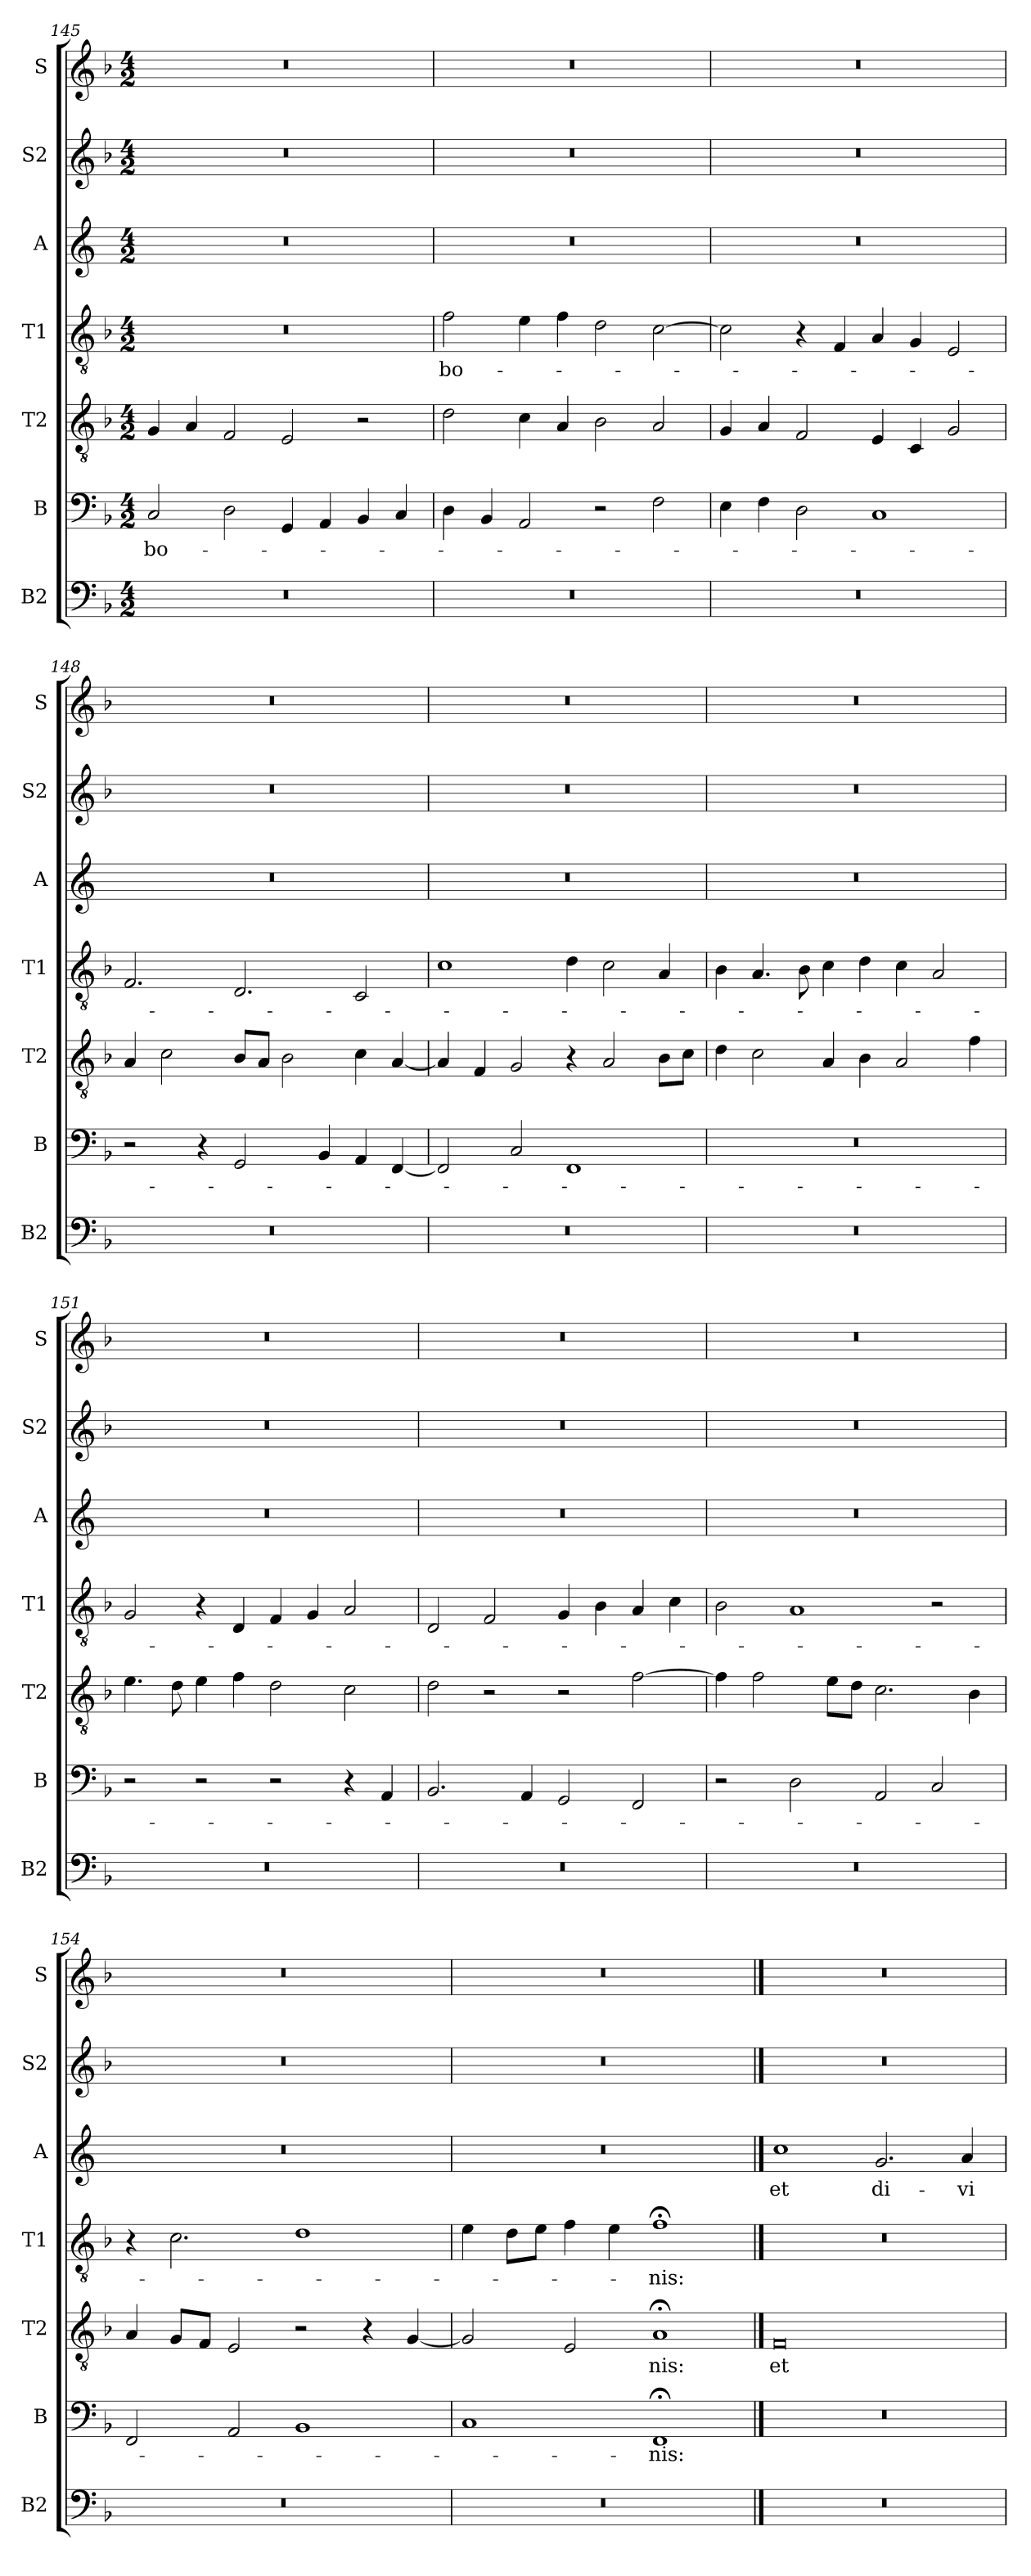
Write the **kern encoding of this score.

**kern	**kern	**text	**kern	**text	**kern	**text	**kern	**text	**kern	**kern
*part7	*part6	*part6	*part5	*part5	*part4	*part4	*part3	*part3	*part2	*part1
*staff7	*staff6	*staff6	*staff5	*staff5	*staff4	*staff4	*staff3	*staff3	*staff2	*staff1
*I"B2	*I"B	*	*I"T2	*	*I"T1	*	*I"A	*	*I"S2	*I"S
*I'B2	*I'B	*	*I'T2	*	*I'T1	*	*I'A	*	*I'S2	*I'S
*clefF4	*clefF4	*	*clefGv2	*	*clefGv2	*	*clefG2	*	*clefG2	*clefG2
*	*	*	*	*	*	*	*ITrd4c7	*	*	*
*k[b-]	*k[b-]	*	*k[b-]	*	*k[b-]	*	*k[b-]	*	*k[b-]	*k[b-]
*M4/2	*M4/2	*	*M4/2	*	*M4/2	*	*M4/2	*	*M4/2	*M4/2
=145	=145	=145	=145	=145	=145	=145	=145	=145	=145	=145
0r	2C/	bo-	4G/	.	0r	.	0r	.	0r	0r
.	.	.	4A/	.	.	.	.	.	.	.
.	2D\	.	2F/	.	.	.	.	.	.	.
.	4GG/	.	2E/	.	.	.	.	.	.	.
.	4AA/	.	.	.	.	.	.	.	.	.
.	4BB-/	.	2r	.	.	.	.	.	.	.
.	4C/	.	.	.	.	.	.	.	.	.
=146	=146	=146	=146	=146	=146	=146	=146	=146	=146	=146
0r	4D\	.	2d\	.	2f\	bo-	0r	.	0r	0r
.	4BB-/	.	.	.	.	.	.	.	.	.
.	2AA/	.	4c\	.	4e\	.	.	.	.	.
.	.	.	4A/	.	4f\	.	.	.	.	.
.	2r	.	2B-\	.	2d\	.	.	.	.	.
.	2F\	.	2A/	.	[2c\	.	.	.	.	.
=147	=147	=147	=147	=147	=147	=147	=147	=147	=147	=147
0r	4E\	.	4G/	.	2c\]	.	0r	.	0r	0r
.	4F\	.	4A/	.	.	.	.	.	.	.
.	2D\	.	2F/	.	4r	.	.	.	.	.
.	.	.	.	.	4F/	.	.	.	.	.
.	1C	.	4E/	.	4A/	.	.	.	.	.
.	.	.	4C/	.	4G/	.	.	.	.	.
.	.	.	2G/	.	2E/	.	.	.	.	.
=148	=148	=148	=148	=148	=148	=148	=148	=148	=148	=148
0r	2r	.	4A/	.	2.F/	.	0r	.	0r	0r
.	.	.	2c\	.	.	.	.	.	.	.
.	4r	.	.	.	.	.	.	.	.	.
.	2GG/	.	8B-/L	.	2.D/	.	.	.	.	.
.	.	.	8A/J	.	.	.	.	.	.	.
.	.	.	2B-\	.	.	.	.	.	.	.
.	4BB-/	.	.	.	.	.	.	.	.	.
.	4AA/	.	4c\	.	2C/	.	.	.	.	.
.	[4FF/	.	[4A/	.	.	.	.	.	.	.
=149	=149	=149	=149	=149	=149	=149	=149	=149	=149	=149
0r	2FF/]	.	4A/]	.	1c	.	0r	.	0r	0r
.	.	.	4F/	.	.	.	.	.	.	.
.	2C/	.	2G/	.	.	.	.	.	.	.
.	1FF	.	4r	.	4d\	.	.	.	.	.
.	.	.	2A/	.	2c\	.	.	.	.	.
.	.	.	8B-\L	.	4A/	.	.	.	.	.
.	.	.	8c\J	.	.	.	.	.	.	.
=150	=150	=150	=150	=150	=150	=150	=150	=150	=150	=150
0r	0r	.	4d\	.	4B-\	.	0r	.	0r	0r
.	.	.	2c\	.	4.A/	.	.	.	.	.
.	.	.	.	.	8B-\	.	.	.	.	.
.	.	.	4A/	.	4c\	.	.	.	.	.
.	.	.	4B-\	.	4d\	.	.	.	.	.
.	.	.	2A/	.	4c\	.	.	.	.	.
.	.	.	.	.	2A/	.	.	.	.	.
.	.	.	4f\	.	.	.	.	.	.	.
=151	=151	=151	=151	=151	=151	=151	=151	=151	=151	=151
0r	2r	.	4.e\	.	2G/	.	0r	.	0r	0r
.	.	.	8d\	.	.	.	.	.	.	.
.	2r	.	4e\	.	4r	.	.	.	.	.
.	.	.	4f\	.	4D/	.	.	.	.	.
.	2r	.	2d\	.	4F/	.	.	.	.	.
.	.	.	.	.	4G/	.	.	.	.	.
.	4r	.	2c\	.	2A/	.	.	.	.	.
.	4AA/	.	.	.	.	.	.	.	.	.
=152	=152	=152	=152	=152	=152	=152	=152	=152	=152	=152
0r	2.BB-/	.	2d\	.	2D/	.	0r	.	0r	0r
.	.	.	2r	.	2F/	.	.	.	.	.
.	4AA/	.	.	.	.	.	.	.	.	.
.	2GG/	.	2r	.	4G/	.	.	.	.	.
.	.	.	.	.	4B-\	.	.	.	.	.
.	2FF/	.	[2f\	.	4A/	.	.	.	.	.
.	.	.	.	.	4c\	.	.	.	.	.
=153	=153	=153	=153	=153	=153	=153	=153	=153	=153	=153
0r	2r	.	4f\]	.	2B-\	.	0r	.	0r	0r
.	.	.	2f\	.	.	.	.	.	.	.
.	2D\	.	.	.	1A	.	.	.	.	.
.	.	.	8e\L	.	.	.	.	.	.	.
.	.	.	8d\J	.	.	.	.	.	.	.
.	2AA/	.	2.c\	.	.	.	.	.	.	.
.	2C/	.	.	.	2r	.	.	.	.	.
.	.	.	4B-\	.	.	.	.	.	.	.
=154	=154	=154	=154	=154	=154	=154	=154	=154	=154	=154
0r	2FF/	.	4A/	.	4r	.	0r	.	0r	0r
.	.	.	8G/L	.	2.c\	.	.	.	.	.
.	.	.	8F/J	.	.	.	.	.	.	.
.	2AA/	.	2E/	.	.	.	.	.	.	.
.	1BB-	.	2r	.	1d	.	.	.	.	.
.	.	.	4r	.	.	.	.	.	.	.
.	.	.	[4G/	.	.	.	.	.	.	.
=155	=155	=155	=155	=155	=155	=155	=155	=155	=155	=155
0r	1C	.	2G/]	.	4e\	.	0r	.	0r	0r
.	.	.	.	.	8d\L	.	.	.	.	.
.	.	.	.	.	8e\J	.	.	.	.	.
.	.	.	2E/	.	4f\	.	.	.	.	.
.	.	.	.	.	4e\	.	.	.	.	.
.	1FF;<	nis:	1A;<	nis:	1f;<	nis:	.	.	.	.
==156	==156	==156	==156	==156	==156	==156	==156	==156	==156	==156
0r	0r	.	0F	et	0r	.	1f	et	0r	0r
.	.	.	.	.	.	.	2.c/	di-	.	.
.	.	.	.	.	.	.	4d/	-vi-	.	.
=	=	=	=	=	=	=	=	=	=	=
*-	*-	*-	*-	*-	*-	*-	*-	*-	*-	*-
